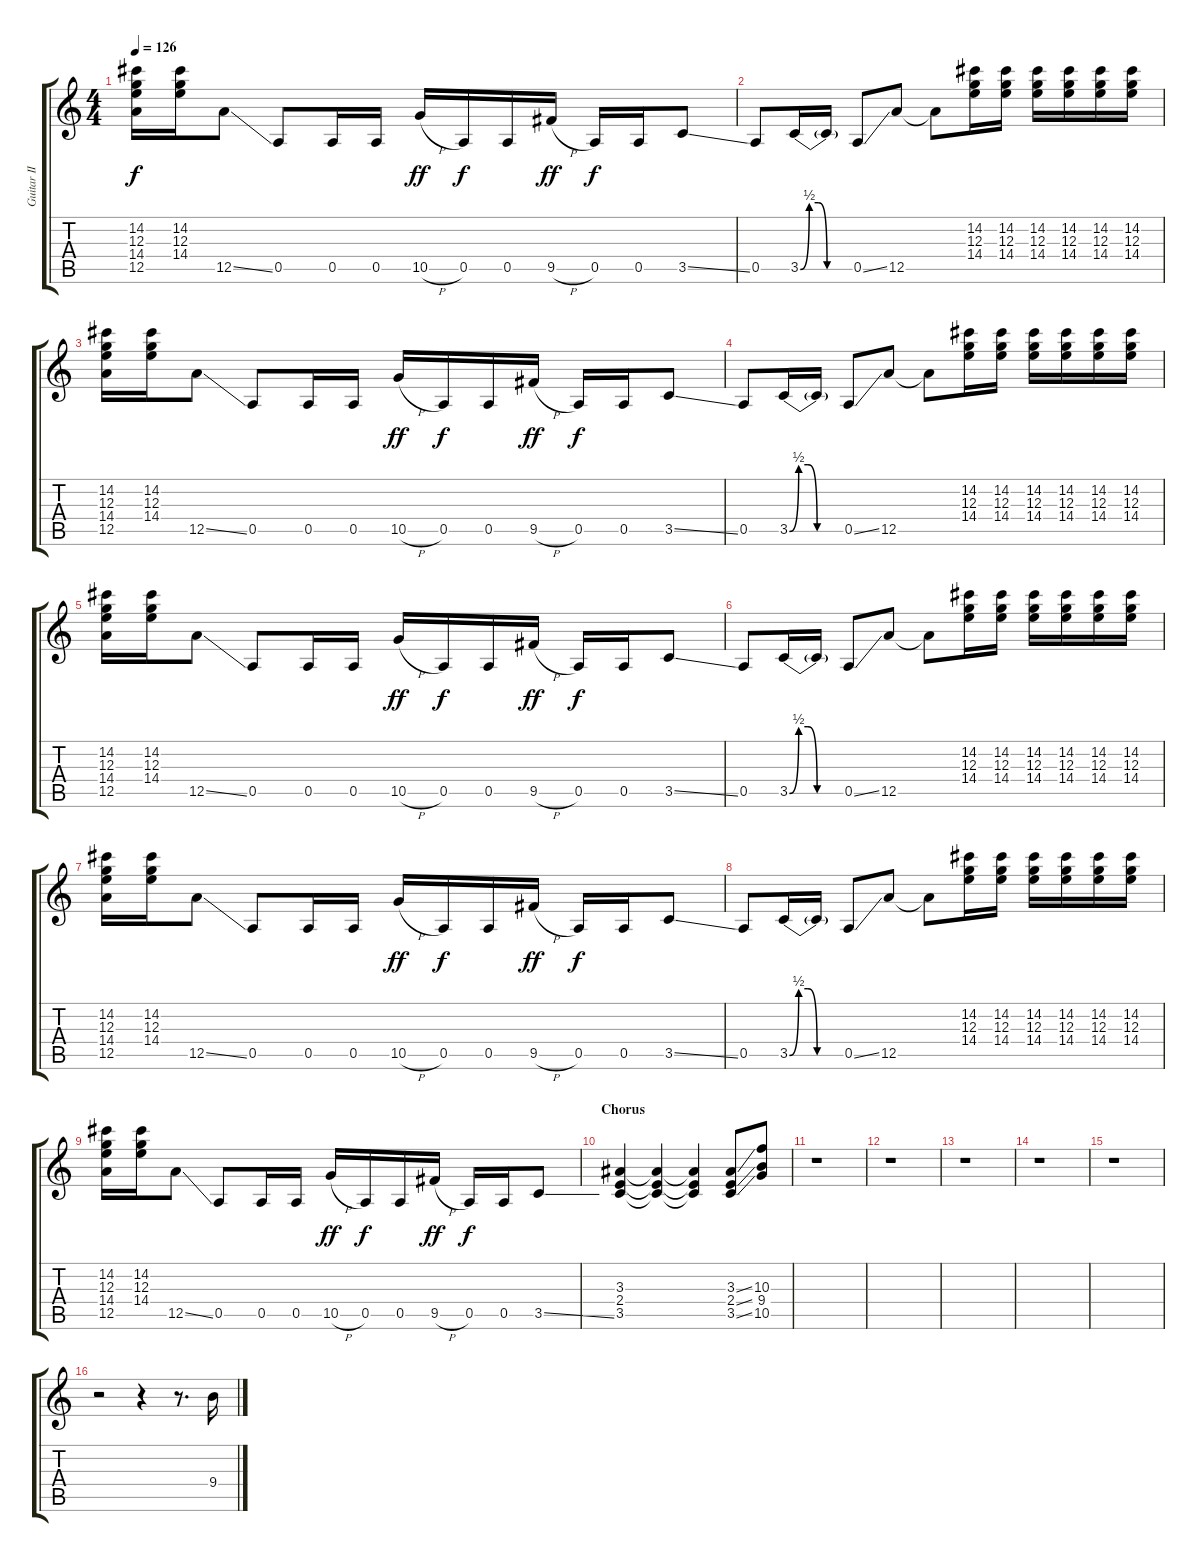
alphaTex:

\track ("Guitar II" "Guitar II") {instrument overdrivenguitar}
\staff {score tabs}
\tuning (E4 B3 G3 D3 A2 E2) {hide}
\ts (4 4)
\tempo 126
\clef g2
\ks c
(14.2 12.3 14.4 12.5).16{dy f} (14.2 12.3 14.4).16 12.5{ss}.8 0.5.8 0.5.16 0.5.16 10.5{h}.16{dy ff} 0.5.16{dy f} 0.5.16 9.5{h}.16{dy ff} 0.5.16{dy f} 0.5.16 3.5{ss}.8 |
0.5.8 3.5{be (custom 0 0 10 2 20 2 30 0 60 0)}.16 3.5{t}.16 0.5{ss}.8 12.5.8 12.5{t}.8 (14.2 12.3 14.4).16 (14.2 12.3 14.4).16 (14.2 12.3 14.4).16 (14.2 12.3 14.4).16 (14.2 12.3 14.4).16 (14.2 12.3 14.4).16 |
(14.2 12.3 14.4 12.5).16 (14.2 12.3 14.4).16 12.5{ss}.8 0.5.8 0.5.16 0.5.16 10.5{h}.16{dy ff} 0.5.16{dy f} 0.5.16 9.5{h}.16{dy ff} 0.5.16{dy f} 0.5.16 3.5{ss}.8 |
0.5.8 3.5{be (custom 0 0 10 2 20 2 30 0 60 0)}.16 3.5{t}.16 0.5{ss}.8 12.5.8 12.5{t}.8 (14.2 12.3 14.4).16 (14.2 12.3 14.4).16 (14.2 12.3 14.4).16 (14.2 12.3 14.4).16 (14.2 12.3 14.4).16 (14.2 12.3 14.4).16 |
(14.2 12.3 14.4 12.5).16 (14.2 12.3 14.4).16 12.5{ss}.8 0.5.8 0.5.16 0.5.16 10.5{h}.16{dy ff} 0.5.16{dy f} 0.5.16 9.5{h}.16{dy ff} 0.5.16{dy f} 0.5.16 3.5{ss}.8 |
0.5.8 3.5{be (custom 0 0 10 2 20 2 30 0 60 0)}.16 3.5{t}.16 0.5{ss}.8 12.5.8 12.5{t}.8 (14.2 12.3 14.4).16 (14.2 12.3 14.4).16 (14.2 12.3 14.4).16 (14.2 12.3 14.4).16 (14.2 12.3 14.4).16 (14.2 12.3 14.4).16 |
(14.2 12.3 14.4 12.5).16 (14.2 12.3 14.4).16 12.5{ss}.8 0.5.8 0.5.16 0.5.16 10.5{h}.16{dy ff} 0.5.16{dy f} 0.5.16 9.5{h}.16{dy ff} 0.5.16{dy f} 0.5.16 3.5{ss}.8 |
0.5.8 3.5{be (custom 0 0 10 2 20 2 30 0 60 0)}.16 3.5{t}.16 0.5{ss}.8 12.5.8 12.5{t}.8 (14.2 12.3 14.4).16 (14.2 12.3 14.4).16 (14.2 12.3 14.4).16 (14.2 12.3 14.4).16 (14.2 12.3 14.4).16 (14.2 12.3 14.4).16 |
(14.2 12.3 14.4 12.5).16 (14.2 12.3 14.4).16 12.5{ss}.8 0.5.8 0.5.16 0.5.16 10.5{h}.16{dy ff} 0.5.16{dy f} 0.5.16 9.5{h}.16{dy ff} 0.5.16{dy f} 0.5.16 3.5{ss}.8 |
\section ("" "Chorus")
(3.3 2.4 3.5).4 (3.3{t} 2.4{t} 3.5{t}).4 (3.3{t} 2.4{t} 3.5{t}).4 (3.3{ss} 2.4{ss} 3.5{ss}).8 (10.3 9.4 10.5).8 |
r.1 |
r.1 |
r.1 |
r.1 |
r.1 |
r.2 r.4 r.8{d} 9.4{ss}.16
